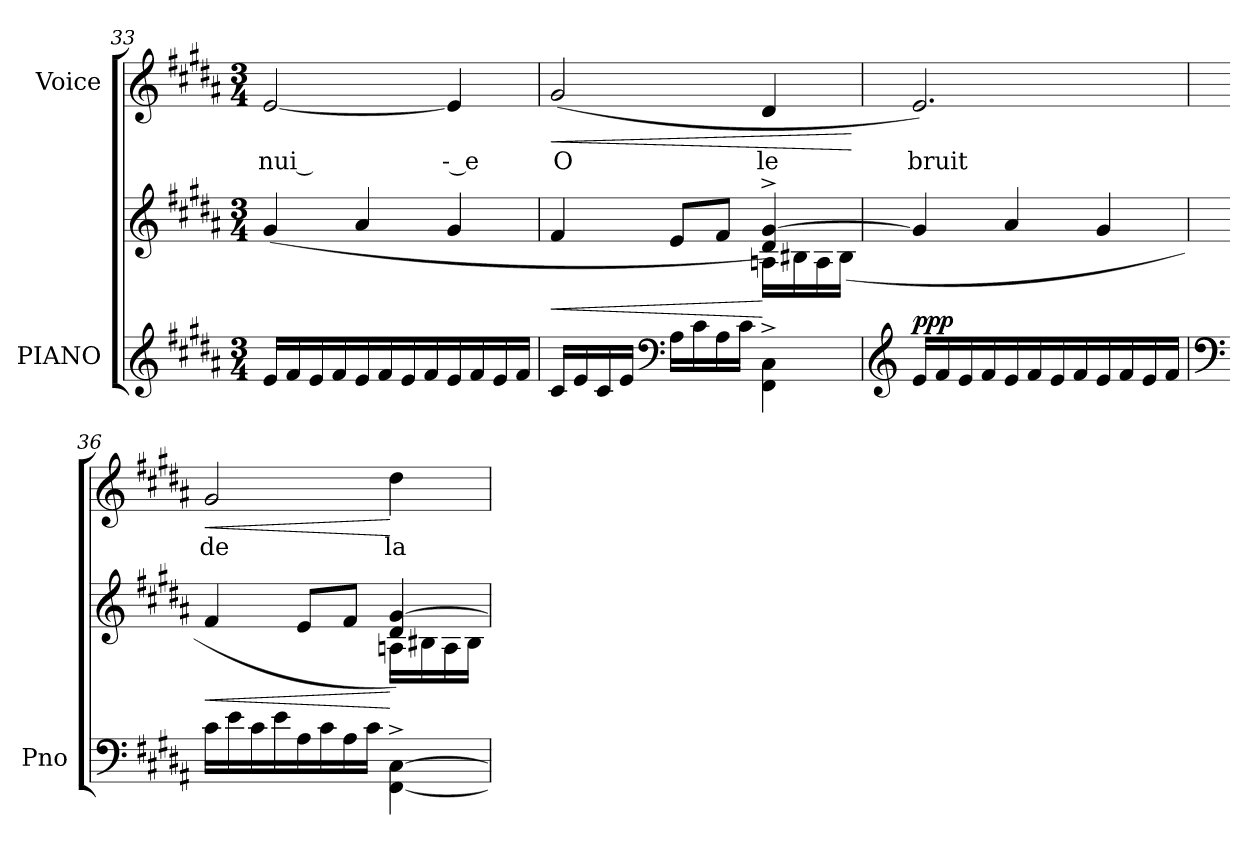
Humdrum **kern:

**kern	**kern	**dynam	**kern	**text	**dynam
*part2	*part2	*part2	*part1	*part1	*part1
*staff3	*staff2	*staff2/3	*staff1	*staff1	*staff1
*I"PIANO	*	*	*I"Voice	*	*
*I'Pno	*	*	*	*	*
*clefG2	*clefG2	*	*clefG2	*	*
*k[f#c#g#d#a#]	*k[f#c#g#d#a#]	*	*k[f#c#g#d#a#]	*	*
*M3/4	*M3/4	*	*M3/4	*	*
=33	=33	=33	=33	=33	=33
!	!	!	!	!LO:LY:b	!
16e/LL	(>4g#/	.	[2e/	-nui --	.
16f#/	.	.	.	.	.
16e/	.	.	.	.	.
16f#/	.	.	.	.	.
16e/	4a#/	.	.	.	.
16f#/	.	.	.	.	.
16e/	.	.	.	.	.
16f#/	.	.	.	.	.
!	!	!	!	!LO:LY:b	!
16e/	4g#/	.	4e/]	-- e	.
16f#/	.	.	.	.	.
16e/	.	.	.	.	.
16f#/JJ	.	.	.	.	.
!!LO:PB:g=z
=34	=34	=34	=34	=34	=34
!	!	!LO:HP:b	!	!LO:LY:b	!LO:HP:b
*	*^	*	*	*	*
(>16c#/LL	4f#/	2ryy	<	(>2g#/	O	<
16e/	.	.	.	.	.	.
16c#/	.	.	.	.	.	.
16e/JJ	.	.	.	.	.	.
*clefF4	*	*	*	*	*	*
16A#\LL	8e/L	.	.	.	.	.
16c#\	.	.	.	.	.	.
16A#\	8f#/J	.	.	.	.	.
16c#\JJ	.	.	.	.	.	.
!	!	!	!	!	!LO:LY:b	!
4FF#\^ 4C#\^	4d#/^ [4g#/^)	16An\LL	[	4d#/	le	.
.	.	16B#X\	.	.	.	.
.	.	16A\	.	.	.	.
.	.	(16B#\JJ	.	.	.	.
*	*v	*v	*	*	*	*
.	.	.	.	.	[
=35	=35	=35	=35	=35	=35
*clefG2	*	*	*	*	*
!	!	!LO:DY:a=2	!	!LO:LY:b	!
!	!	!LO:DY:n=1:a	!	!	!
16e/LL	4g#/]	pp p	2.e/)	bruit	.
16f#/	.	.	.	.	.
16e/	.	.	.	.	.
16f#/	.	.	.	.	.
16e/	4a#/	.	.	.	.
16f#/	.	.	.	.	.
16e/	.	.	.	.	.
16f#/	.	.	.	.	.
16e/	4g#/	.	.	.	.
16f#/	.	.	.	.	.
16e/	.	.	.	.	.
16f#/JJ	.	.	.	.	.
=36	=36	=36	=36	=36	=36
*clefF4	*	*	*	*	*
!	!	!LO:HP:b	!	!LO:LY:b	!LO:HP:b
*	*^	*	*	*	*
16c#\LL	4f#/	2ryy	<	2g#/	de	<
16e\	.	.	.	.	.	.
16c#\	.	.	.	.	.	.
16e\	.	.	.	.	.	.
16A#\	8e/L	.	.	.	.	.
16c#\	.	.	.	.	.	.
16A#\	8f#/J	.	.	.	.	.
16c#\JJ	.	.	.	.	.	.
!	!	!	!	!	!LO:LY:b	!
[4FF#\^ [4C#\^	4d#/ [4g#/)	16An\LL	[	4dd#\	la	[
.	.	16B#X\	.	.	.	.
.	.	16A\	.	.	.	.
.	.	(16B#\JJ	.	.	.	.
*	*v	*v	*	*	*	*
=	=	=	=	=	=
*-	*-	*-	*-	*-	*-
